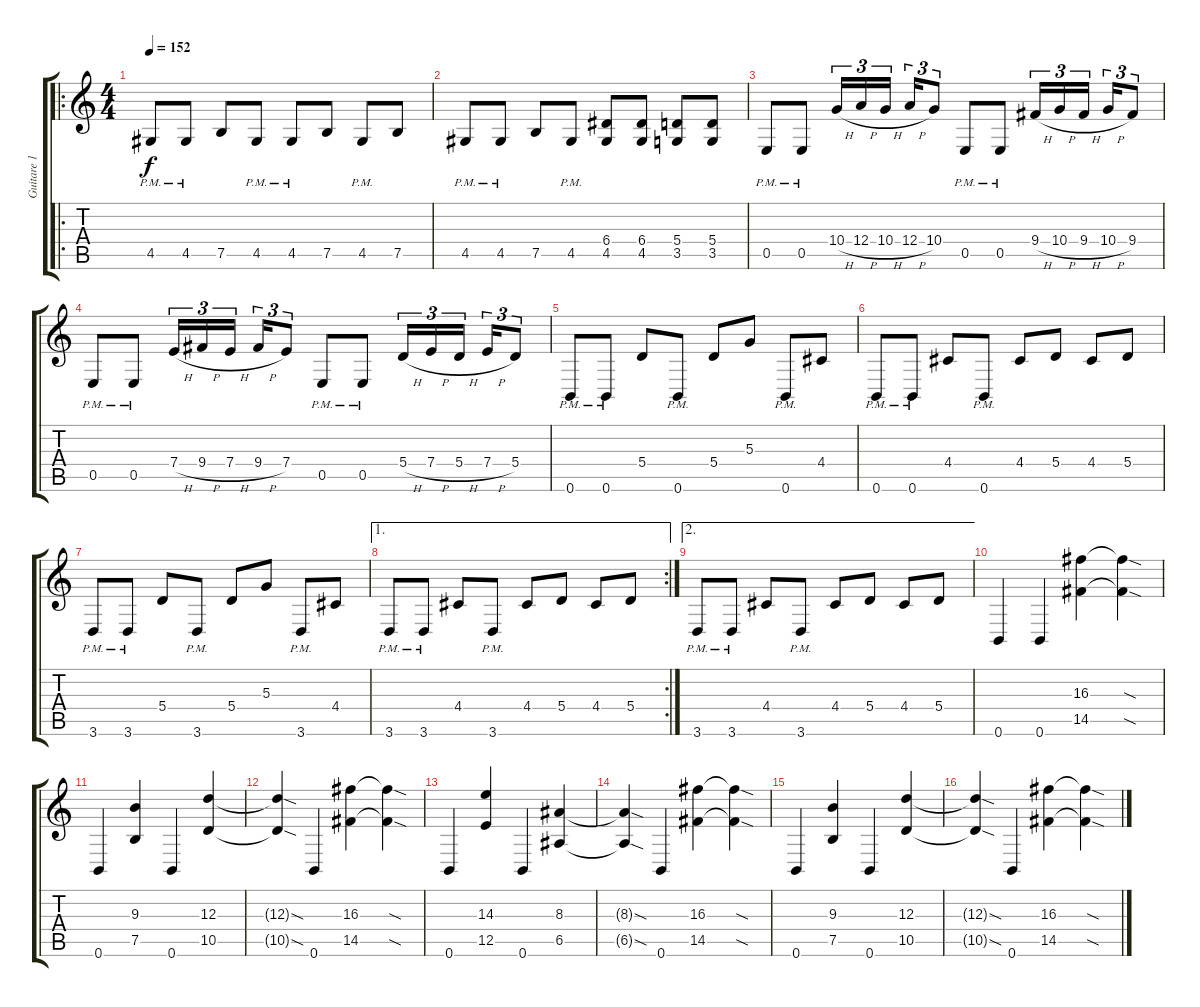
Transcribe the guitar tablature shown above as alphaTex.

\track ("Guitare 1" "Guitare 1") {instrument distortionguitar}
\staff {score tabs}
\tuning (B3 Gb3 D3 A2 E2 B1) {hide}
\ro
\ts (4 4)
\tempo 152
\clef g2
\ks c
4.5{pm}.8{dy f} 4.5{pm}.8 7.5.8 4.5{pm}.8 4.5{pm}.8 7.5.8 4.5{pm}.8 7.5.8 |
4.5{pm}.8 4.5{pm}.8 7.5.8 4.5{pm}.8 (6.4 4.5).8 (6.4 4.5).8 (5.4 3.5).8 (5.4 3.5).8 |
0.5{pm}.8 0.5{pm}.8 10.4{h}.16{tu (3 2)} 12.4{h}.16{tu (3 2)} 10.4{h}.16{tu (3 2) beam splitsecondary} 12.4{h}.16{tu (3 2)} 10.4.8{tu (3 2)} 0.5{pm}.8 0.5{pm}.8 9.4{h}.16{tu (3 2)} 10.4{h}.16{tu (3 2)} 9.4{h}.16{tu (3 2) beam splitsecondary} 10.4{h}.16{tu (3 2)} 9.4.8{tu (3 2)} |
0.5{pm}.8 0.5{pm}.8 7.4{h}.16{tu (3 2)} 9.4{h}.16{tu (3 2)} 7.4{h}.16{tu (3 2) beam splitsecondary} 9.4{h}.16{tu (3 2)} 7.4.8{tu (3 2)} 0.5{pm}.8 0.5{pm}.8 5.4{h}.16{tu (3 2)} 7.4{h}.16{tu (3 2)} 5.4{h}.16{tu (3 2) beam splitsecondary} 7.4{h}.16{tu (3 2)} 5.4.8{tu (3 2)} |
0.6{pm}.8 0.6{pm}.8 5.4.8 0.6{pm}.8 5.4.8 5.3.8 0.6{pm}.8 4.4.8 |
0.6{pm}.8 0.6{pm}.8 4.4.8 0.6{pm}.8 4.4.8 5.4.8 4.4.8 5.4.8 |
3.6{pm}.8 3.6{pm}.8 5.4.8 3.6{pm}.8 5.4.8 5.3.8 3.6{pm}.8 4.4.8 |
\ae 1
\rc 2
3.6{pm}.8 3.6{pm}.8 4.4.8 3.6{pm}.8 4.4.8 5.4.8 4.4.8 5.4.8 |
\ae 2
3.6{pm}.8 3.6{pm}.8 4.4.8 3.6{pm}.8 4.4.8 5.4.8 4.4.8 5.4.8 |
0.6.4 0.6.4 (16.3 14.5).4 (16.3{sod t} 14.5{sod t}).4 |
0.6.4 (9.3 7.5).4 0.6.4 (12.3 10.5).4 |
(12.3{sod t} 10.5{sod t}).4 0.6.4 (16.3 14.5).4 (16.3{sod t} 14.5{sod t}).4 |
0.6.4 (14.3 12.5).4 0.6.4 (8.3 6.5).4 |
(8.3{sod t} 6.5{sod t}).4 0.6.4 (16.3 14.5).4 (16.3{sod t} 14.5{sod t}).4 |
0.6.4 (9.3 7.5).4 0.6.4 (12.3 10.5).4 |
(12.3{sod t} 10.5{sod t}).4 0.6.4 (16.3 14.5).4 (16.3{sod t} 14.5{sod t}).4
